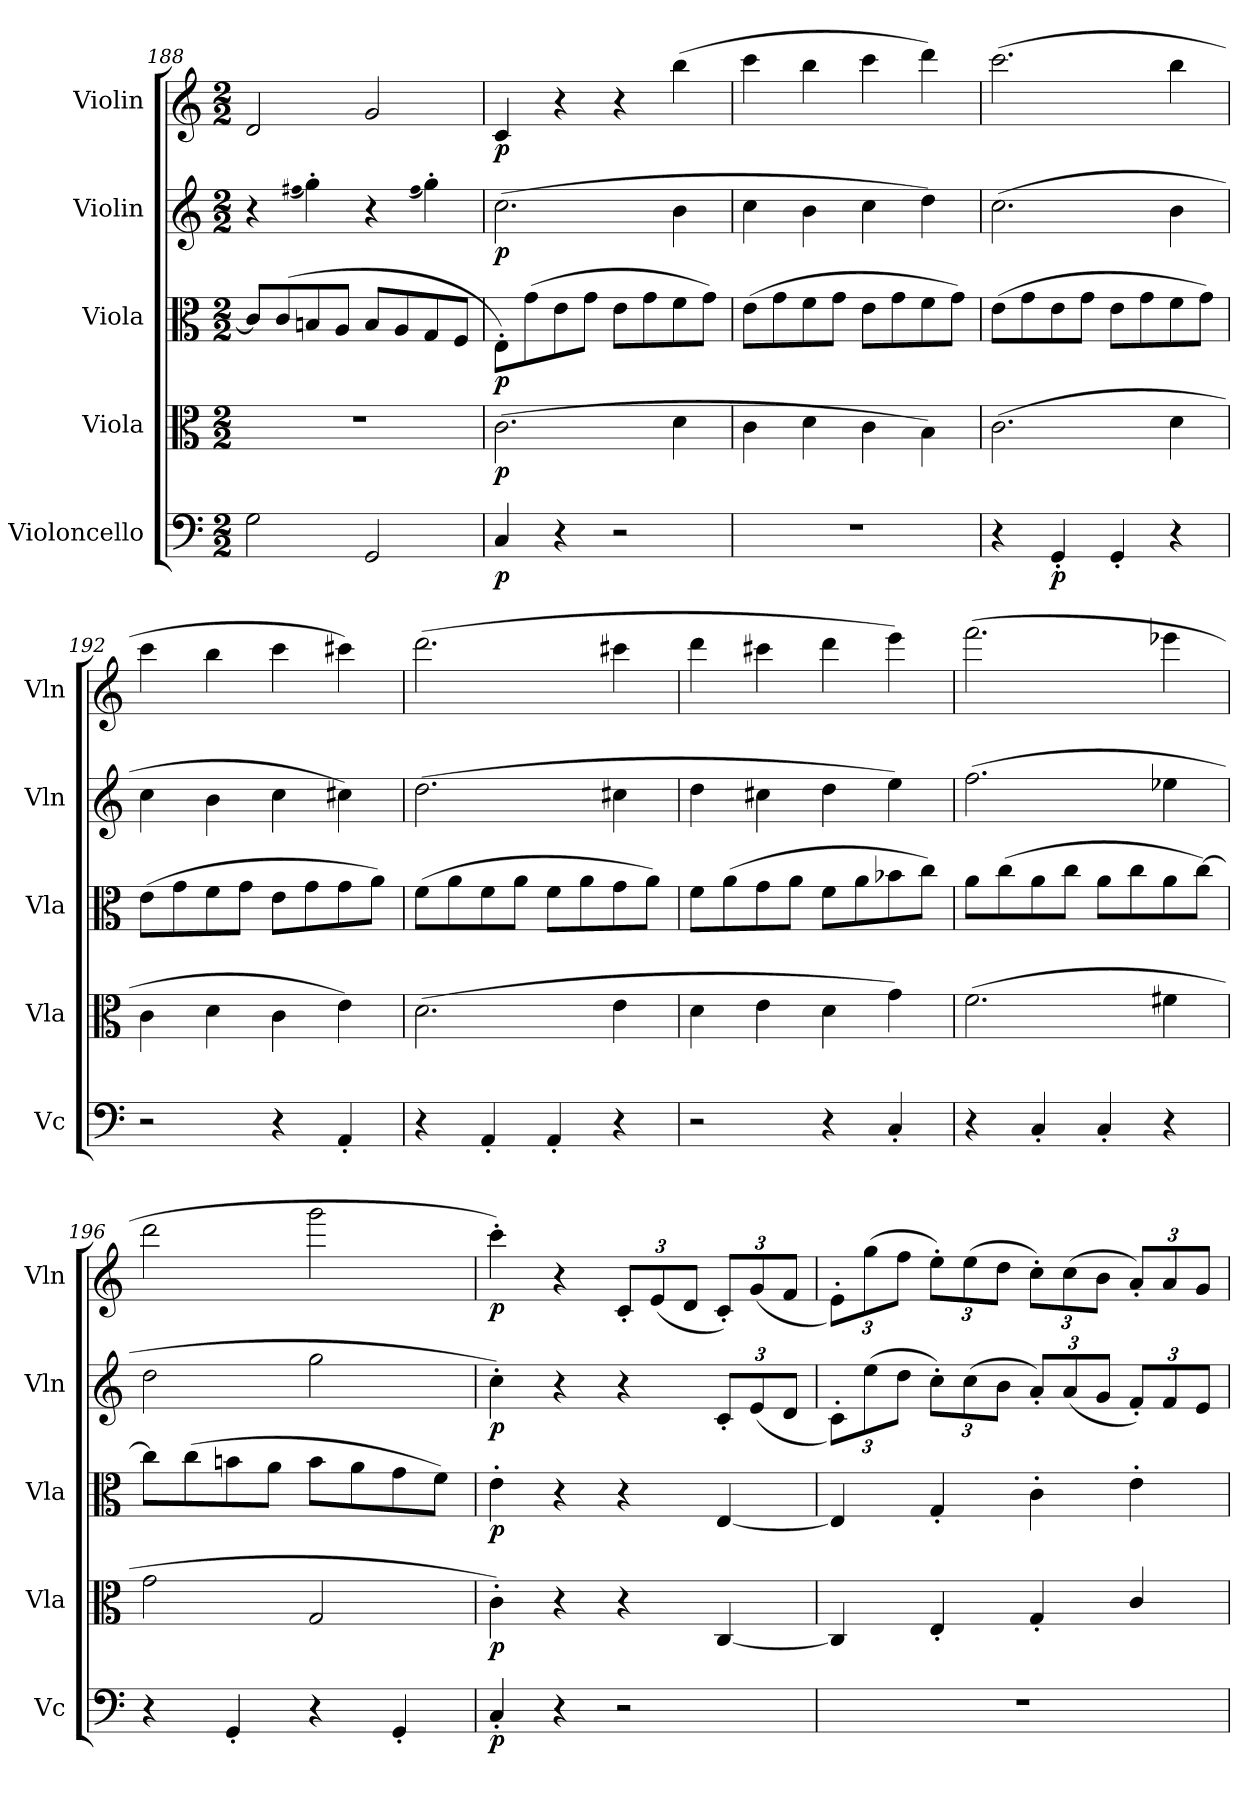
**kern	**dynam	**kern	**dynam	**kern	**dynam	**kern	**dynam	**kern	**dynam
*part5	*part5	*part4	*part4	*part3	*part3	*part2	*part2	*part1	*part1
*staff5	*staff5	*staff4	*staff4	*staff3	*staff3	*staff2	*staff2	*staff1	*staff1
*I"Violoncello	*	*I"Viola	*	*I"Viola	*	*I"Violin	*	*I"Violin	*
*I'Vc	*	*I'Vla	*	*I'Vla	*	*I'Vln	*	*I'Vln	*
*clefF4	*	*clefC3	*	*clefC3	*	*clefG2	*	*clefG2	*
*k[]	*	*k[]	*	*k[]	*	*k[]	*	*k[]	*
*M2/2	*	*M2/2	*	*M2/2	*	*M2/2	*	*M2/2	*
=188	=188	=188	=188	=188	=188	=188	=188	=188	=188
2G\	.	1r	.	8c/L]	.	4r	.	2d/	.
.	.	.	.	(8c/	.	.	.	.	.
.	.	.	.	.	.	(qff#X	.	.	.
.	.	.	.	8Bn/	.	4gg'\)	.	.	.
.	.	.	.	8A/J	.	.	.	.	.
2GG/	.	.	.	8B/L	.	4r	.	2g/	.
.	.	.	.	8A/	.	.	.	.	.
.	.	.	.	.	.	(qff#	.	.	.
.	.	.	.	8G/	.	4gg'\)	.	.	.
.	.	.	.	8F/J	.	.	.	.	.
=189	=189	=189	=189	=189	=189	=189	=189	=189	=189
4C/	p	(2.c\	p	8E'/L)	p	(2.cc\	p	4c/	p
.	.	.	.	(8g\	.	.	.	.	.
4r	.	.	.	8e\	.	.	.	4r	.
.	.	.	.	8g\J	.	.	.	.	.
2r	.	.	.	8e\L	.	.	.	4r	.
.	.	.	.	8g\	.	.	.	.	.
.	.	4d\	.	8f\	.	4b\	.	(4bb\	.
.	.	.	.	8g\J)	.	.	.	.	.
=190	=190	=190	=190	=190	=190	=190	=190	=190	=190
1r	.	4c\	.	(8e\L	.	4cc\	.	4ccc\	.
.	.	.	.	8g\	.	.	.	.	.
.	.	4d\	.	8f\	.	4b\	.	4bb\	.
.	.	.	.	8g\J	.	.	.	.	.
.	.	4c\	.	8e\L	.	4cc\	.	4ccc\	.
.	.	.	.	8g\	.	.	.	.	.
.	.	4B\)	.	8f\	.	4dd\)	.	4ddd\)	.
.	.	.	.	8g\J)	.	.	.	.	.
=191	=191	=191	=191	=191	=191	=191	=191	=191	=191
4r	.	(2.c\	.	(8e\L	.	(2.cc\	.	(2.ccc\	.
.	.	.	.	8g\	.	.	.	.	.
4GG'/	p	.	.	8e\	.	.	.	.	.
.	.	.	.	8g\J	.	.	.	.	.
4GG'/	.	.	.	8e\L	.	.	.	.	.
.	.	.	.	8g\	.	.	.	.	.
4r	.	4d\	.	8f\	.	4b\	.	4bb\	.
.	.	.	.	8g\J)	.	.	.	.	.
=192	=192	=192	=192	=192	=192	=192	=192	=192	=192
2r	.	4c\	.	(8e\L	.	4cc\	.	4ccc\	.
.	.	.	.	8g\	.	.	.	.	.
.	.	4d\	.	8f\	.	4b\	.	4bb\	.
.	.	.	.	8g\J	.	.	.	.	.
4r	.	4c\	.	8e\L	.	4cc\	.	4ccc\	.
.	.	.	.	8g\	.	.	.	.	.
4AA'/	.	4e\)	.	8g\	.	4cc#X\)	.	4ccc#X\)	.
.	.	.	.	8a\J)	.	.	.	.	.
=193	=193	=193	=193	=193	=193	=193	=193	=193	=193
4r	.	(2.d\	.	(8f\L	.	(2.dd\	.	(2.ddd\	.
.	.	.	.	8a\	.	.	.	.	.
4AA'/	.	.	.	8f\	.	.	.	.	.
.	.	.	.	8a\J	.	.	.	.	.
4AA'/	.	.	.	8f\L	.	.	.	.	.
.	.	.	.	8a\	.	.	.	.	.
4r	.	4e\	.	8g\	.	4cc#X\	.	4ccc#X\	.
.	.	.	.	8a\J)	.	.	.	.	.
=194	=194	=194	=194	=194	=194	=194	=194	=194	=194
2r	.	4d\	.	8f\L	.	4dd\	.	4ddd\	.
.	.	.	.	(8a\	.	.	.	.	.
.	.	4e\	.	8g\	.	4cc#X\	.	4ccc#X\	.
.	.	.	.	8a\J	.	.	.	.	.
4r	.	4d\	.	8f\L	.	4dd\	.	4ddd\	.
.	.	.	.	8a\	.	.	.	.	.
4C'/	.	4g\)	.	8b-X\	.	4ee\)	.	4eee\)	.
.	.	.	.	8cc\J)	.	.	.	.	.
=195	=195	=195	=195	=195	=195	=195	=195	=195	=195
4r	.	(2.f\	.	8a\L	.	(2.ff\	.	(2.fff\	.
.	.	.	.	(8cc\	.	.	.	.	.
4C'/	.	.	.	8a\	.	.	.	.	.
.	.	.	.	8cc\J	.	.	.	.	.
4C'/	.	.	.	8a\L	.	.	.	.	.
.	.	.	.	8cc\	.	.	.	.	.
4r	.	4f#X\	.	8a\	.	4ee-X\	.	4eee-X\	.
.	.	.	.	[8cc\J)	.	.	.	.	.
=196	=196	=196	=196	=196	=196	=196	=196	=196	=196
4r	.	2g\	.	8cc\L]	.	2dd\	.	2ddd\	.
.	.	.	.	(8cc\	.	.	.	.	.
4GG'/	.	.	.	8bn\	.	.	.	.	.
.	.	.	.	8a\J	.	.	.	.	.
4r	.	2G/	.	8b\L	.	2gg\	.	2ggg\	.
.	.	.	.	8a\	.	.	.	.	.
4GG'/	.	.	.	8g\	.	.	.	.	.
.	.	.	.	8f\J)	.	.	.	.	.
=197	=197	=197	=197	=197	=197	=197	=197	=197	=197
4C'/	p	4c'\)	p	4e'\	p	4cc'\)	p	4ccc'\)	p
4r	.	4r	.	4r	.	4r	.	4r	.
2r	.	4r	.	4r	.	4r	.	12c'/L	.
.	.	.	.	.	.	.	.	(12e/	.
.	.	.	.	.	.	.	.	12d/J	.
.	.	[4C/	.	[4E/	.	12c'/L	.	12c'/L)	.
.	.	.	.	.	.	(12e/	.	(12g/	.
.	.	.	.	.	.	12d/J	.	12f/J	.
=198	=198	=198	=198	=198	=198	=198	=198	=198	=198
1r	.	4C/]	.	4E/]	.	12c'/L)	.	12e'/L)	.
.	.	.	.	.	.	(12ee\	.	(12gg\	.
.	.	.	.	.	.	12dd\J	.	12ff\J	.
.	.	4E'/	.	4G'/	.	12cc'\L)	.	12ee'\L)	.
.	.	.	.	.	.	(12cc\	.	(12ee\	.
.	.	.	.	.	.	12b\J	.	12dd\J	.
.	.	4G'/	.	4c'\	.	12a'/L)	.	12cc'\L)	.
.	.	.	.	.	.	(12a/	.	(12cc\	.
.	.	.	.	.	.	12g/J	.	12b\J	.
.	.	4c/	.	4e'\	.	12f'/L)	.	12a'/L)	.
.	.	.	.	.	.	12f/	.	12a/	.
.	.	.	.	.	.	12e/J	.	12g/J	.
=	=	=	=	=	=	=	=	=	=
*-	*-	*-	*-	*-	*-	*-	*-	*-	*-
